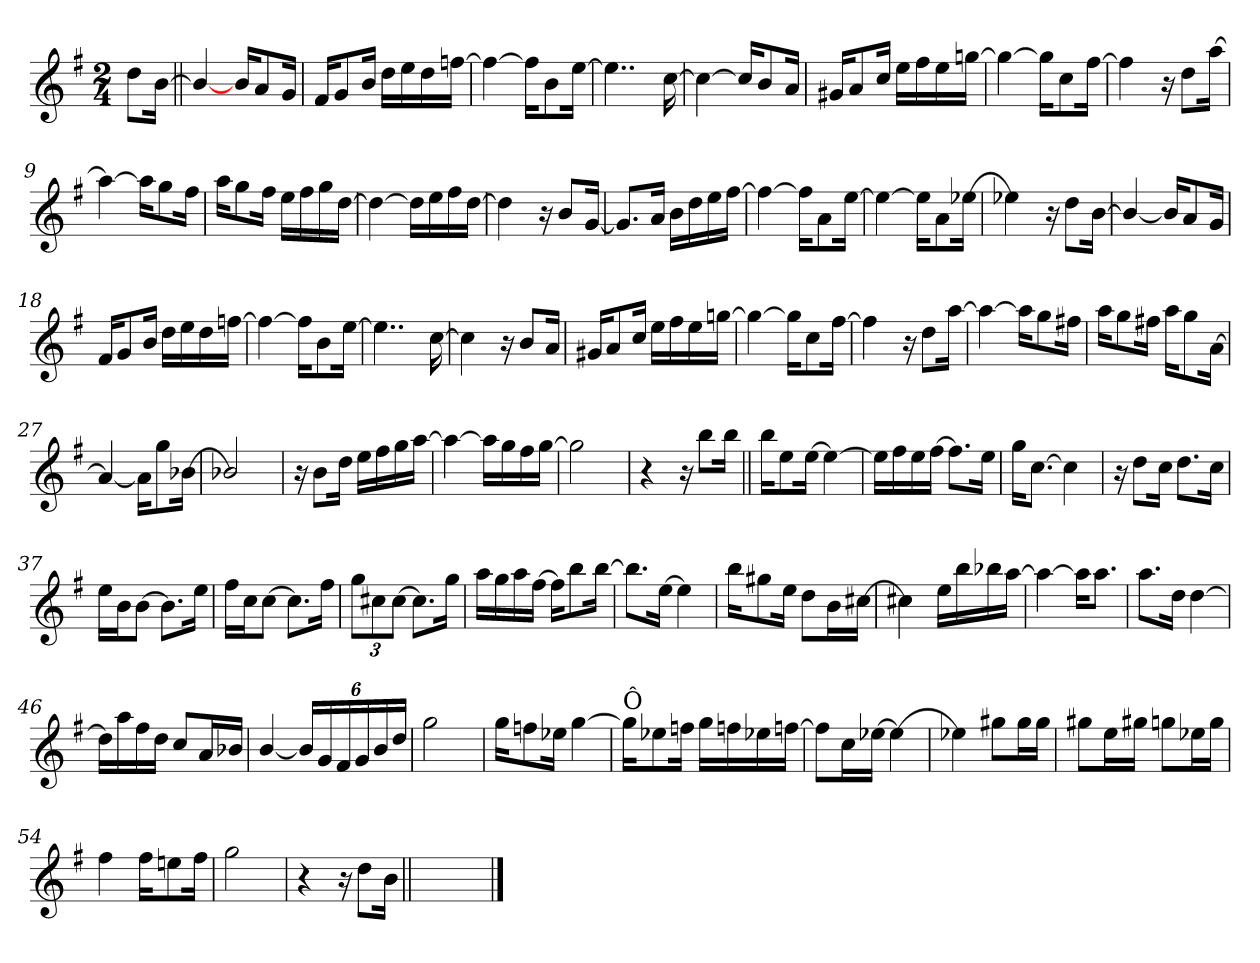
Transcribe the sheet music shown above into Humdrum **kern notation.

**kern
*part1
*staff1
*clefG2
*k[f#]
*G:
*M2/4
=
8dd\L
[16b\Jk
=1||
4b/_
16b/KL
8a/
16g/Jk
=2
16f#/KL
8g/
16b/Jk
16dd\LL
16ee\
16dd\
[16ffn\JJ
=3
4ffn\_
16ff\KL]
8b\
[16ee\Jk
=4
4..ee\]
[16cc\
!!LO:LB:g=z
=5
4cc\_
16cc/KL]
8b/
16a/Jk
=6
16g#X/KL
8a/
16cc/Jk
16ee\LL
16ff#\
16ee\
[16ggn\JJ
=7
4gg\_
16gg\KL]
8cc\
[16ff#\Jk
=8
4ff#\]
16r
8dd\L
[16aa\Jk
=9
4aa\_
16aa\KL]
8gg\
16ff#\Jk
!!LO:LB:g=z
=10
16aa\KL
8gg\
16ff#\Jk
16ee\LL
16ff#\
16gg\
[16dd\JJ
=11
4dd\_
16dd\LL]
16ee\
16ff#\
[16dd\JJ
=12
4dd\]
16r
8b/L
[16g/Jk
=13
8.g/L]
16a/Jk
16b\LL
16dd\
16ee\
[16ff#\JJ
=14
4ff#\_
16ff#\KL]
8a\
[16ee\Jk
!!LO:LB:g=z
=15
4ee\_
16ee\KL]
8a\
[16ee-X\Jk
=16
4ee-X\]
16r
8dd\L
[16b\Jk
=17
4b/_
16b/KL]
8a/
16g/Jk
=18
16f#/KL
8g/
16b/Jk
16dd\LL
16ee\
16dd\
[16ffn\JJ
=19
4ffn\_
16ff\KL]
8b\
[16ee\Jk
!!LO:LB:g=z
=20
4..ee\]
[16cc\
=21
4cc\]
16r
8b/L
16a/Jk
=22
16g#X/KL
8a/
16cc/Jk
16ee\LL
16ff#\
16ee\
[16ggn\JJ
=23
4gg\_
16gg\KL]
8cc\
[16ff#\Jk
=24
4ff#\]
16r
8dd\L
[16aa\Jk
!!LO:LB:g=z
=25
4aa\_
16aa\KL]
8gg\
16ff#X\Jk
=26
16aa\KL
8gg\
16ff#X\Jk
16aa\KL
8gg\
[16a\Jk
=27
4a/_
16a\KL]
8gg\
[16b-X\Jk
=28
2b-X/]
=29
16r
8b\L
16dd\Jk
16ee\LL
16ff#\
16gg\
[16aa\JJ
!!LO:LB:g=z
=30
4aa\_
16aa\LL]
16gg\
16ff#\
[16gg\JJ
=31
2gg\]
=32
4r
16r
8bb\L
16bb\Jk
=33||
16bb\KL
8ee\
[16ee\Jk
4ee\_
=34
16ee\LL]
16ff#\
16ee\
[16ff#\JJ
8.ff#\L]
16ee\Jk
!!LO:LB:g=z
=35
16gg\KL
[8.cc\J
4cc\]
=36
16r
8dd\L
16cc\Jk
8.dd\L
16cc\Jk
=37
16ee\LL
16b\J
[8b\J
8.b\L]
16ee\Jk
=38
16ff#\LL
16cc\J
[8cc\J
8.cc\L]
16ff#\Jk
=39
12gg\L
12cc#X\
[12cc#\J
8.cc#\L]
16gg\Jk
!!LO:LB:g=z
=40
16aa\LL
16gg\
16aa\
[16ff#\JJ
16ff#\KL]
8bb\
[16bb\Jk
=41
8.bb\L]
[16ee\Jk
4ee\]
=42
16bb\KL
8gg#X\
16ee\Jk
8dd\L
16b\L
[16cc#X\JJ
=43
4cc#X\]
16ee\LL
16bb\
16bb-X\
[16aa\JJ
!!LO:PB:g=z
=44
4aa\_
16aa\KL]
8.aa\J
=45
8.aa\L
16dd\Jk
[4dd\
=46
16dd\LL]
16aa\
16ff#\
16dd\JJ
8cc/L
16a/L
16b-X/JJ
=47
[4b/
24b/LL]
24g/
24f#/
24g/
24b/
24dd/JJ
!!LO:LB:g=z
=48
2gg\
=49
16gg\KL
8ffn\
16ee-X\Jk
[4gg\
=50
!LO:TX:a:t=Ô
16gg\KL]
8ee-X\
16ffn\Jk
16gg\LL
16ffn\
16ee-X\
[16ffn\JJ
=51
8ffn\L]
16cc\L
[16ee-X\JJ
4ee-\_
=52
4ee-X\]
8gg#X\L
16gg#\L
16gg#\JJ
!!LO:LB:g=z
=53
8gg#X\L
16ee\L
16gg#X\JJ
8ggn\L
16ee-X\L
16gg\JJ
=54
4ff#\
16ff#\KL
8een\
16ff#\Jk
=55
2gg\
=56
4r
16r
8dd\L
16b\Jk
=57||
2ryy
==
*-
